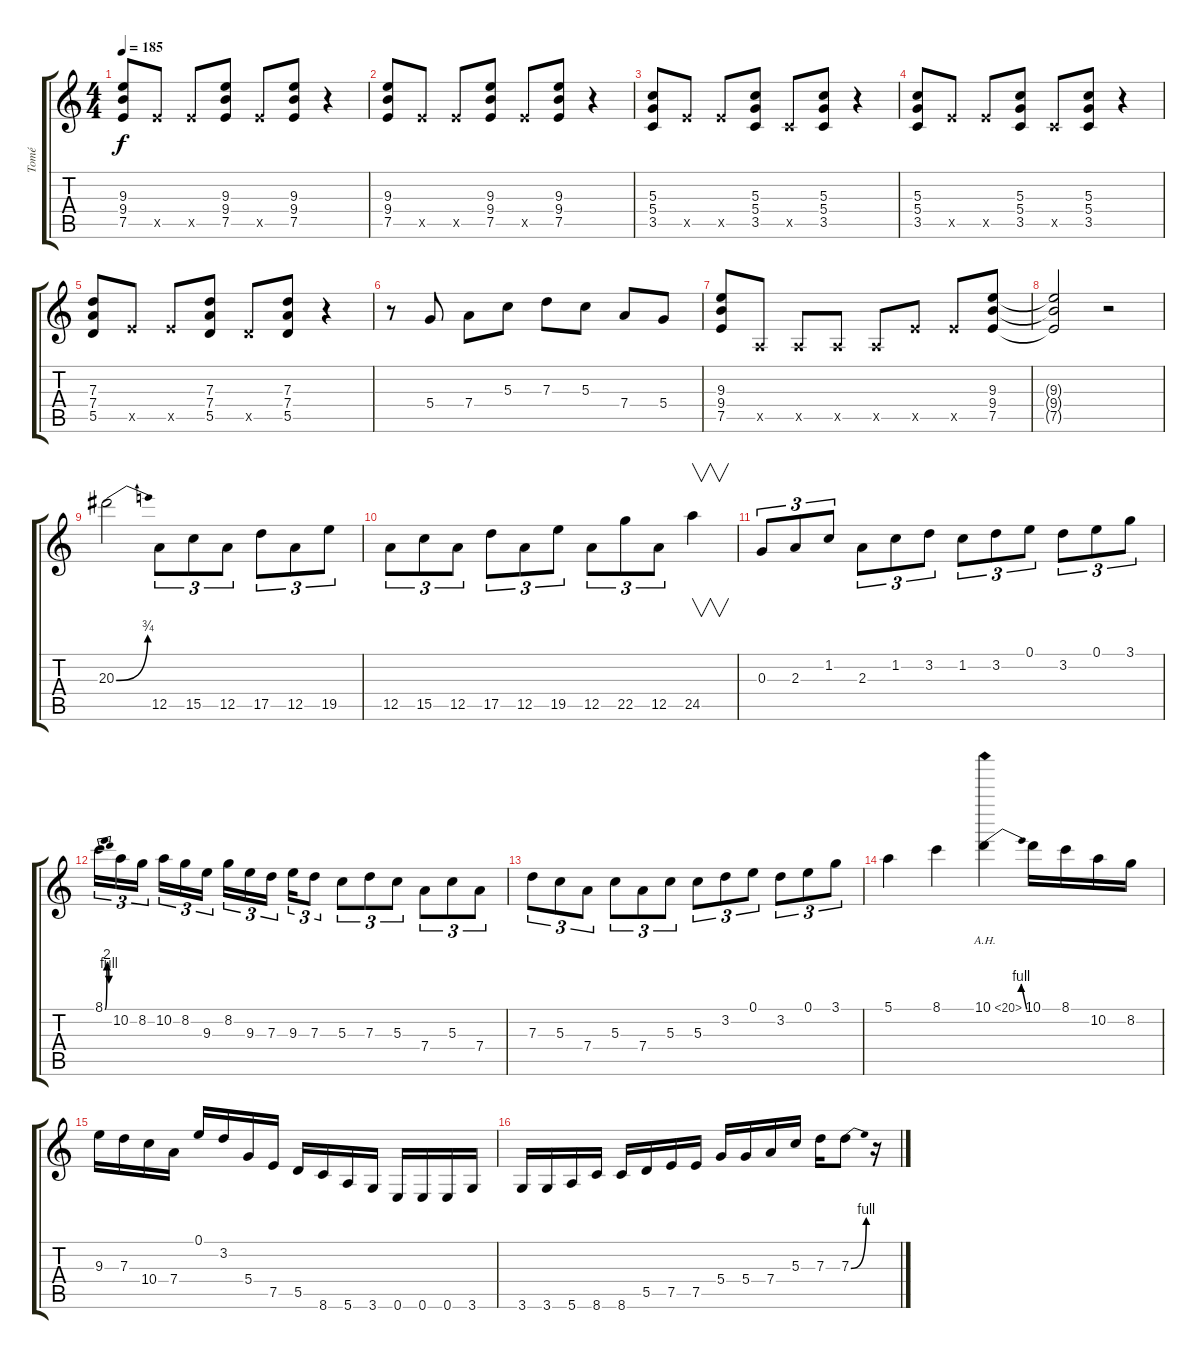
\track ("Tomé" "Tomé") {instrument overdrivenguitar}
\staff {score tabs}
\tuning (E4 B3 G3 D3 A2 E2) {hide}
\ts (4 4)
\tempo 185
\clef g2
\ks c
(9.3 9.4 7.5).8{dy f} 7.5{x}.8 7.5{x}.8 (9.3 9.4 7.5).8 7.5{x}.8 (9.3 9.4 7.5).8 r.4 |
(9.3 9.4 7.5).8 7.5{x}.8 7.5{x}.8 (9.3 9.4 7.5).8 7.5{x}.8 (9.3 9.4 7.5).8 r.4 |
(5.3 5.4 3.5).8 7.5{x}.8 7.5{x}.8 (5.3 5.4 3.5).8 3.5{x}.8 (5.3 5.4 3.5).8 r.4 |
(5.3 5.4 3.5).8 7.5{x}.8 7.5{x}.8 (5.3 5.4 3.5).8 3.5{x}.8 (5.3 5.4 3.5).8 r.4 |
(7.3 7.4 5.5).8 7.5{x}.8 7.5{x}.8 (7.3 7.4 5.5).8 5.5{x}.8 (7.3 7.4 5.5).8 r.4 |
r.8 5.4.8 7.4.8 5.3.8 7.3.8 5.3.8 7.4.8 5.4.8 |
(9.3 9.4 7.5).8 0.5{x}.8 0.5{x}.8 0.5{x}.8 0.5{x}.8 7.5{x}.8 7.5{x}.8 (9.3 9.4 7.5).8 |
(9.3{t} 9.4{t} 7.5{t}).2 r.2 |
20.3{be (bend 0 0 60 3)}.2 12.5.8{tu (3 2)} 15.5.8{tu (3 2)} 12.5.8{tu (3 2)} 17.5.8{tu (3 2)} 12.5.8{tu (3 2)} 19.5.8{tu (3 2)} |
12.5.8{tu (3 2)} 15.5.8{tu (3 2)} 12.5.8{tu (3 2)} 17.5.8{tu (3 2)} 12.5.8{tu (3 2)} 19.5.8{tu (3 2)} 12.5.8{tu (3 2)} 22.5.8{tu (3 2)} 12.5.8{tu (3 2)} 24.5.4{v} |
0.3.8{tu (3 2)} 2.3.8{tu (3 2)} 1.2.8{tu (3 2)} 2.3.8{tu (3 2)} 1.2.8{tu (3 2)} 3.2.8{tu (3 2)} 1.2.8{tu (3 2)} 3.2.8{tu (3 2)} 0.1.8{tu (3 2)} 3.2.8{tu (3 2)} 0.1.8{tu (3 2)} 3.1.8{tu (3 2)} |
8.1{be (bendrelease 0 0 30 8 30 8 60 4)}.16{tu (3 2)} 10.2.16{tu (3 2)} 8.2.16{tu (3 2)} 10.2.16{tu (3 2)} 8.2.16{tu (3 2)} 9.3.16{tu (3 2)} 8.2.16{tu (3 2)} 9.3.16{tu (3 2)} 7.3.16{tu (3 2)} 9.3.16{tu (3 2)} 7.3.8{tu (3 2)} 5.3.8{tu (3 2)} 7.3.8{tu (3 2)} 5.3.8{tu (3 2)} 7.4.8{tu (3 2)} 5.3.8{tu (3 2)} 7.4.8{tu (3 2)} |
7.3.8{tu (3 2)} 5.3.8{tu (3 2)} 7.4.8{tu (3 2)} 5.3.8{tu (3 2)} 7.4.8{tu (3 2)} 5.3.8{tu (3 2)} 5.3.8{tu (3 2)} 3.2.8{tu (3 2)} 0.1.8{tu (3 2)} 3.2.8{tu (3 2)} 0.1.8{tu (3 2)} 3.1.8{tu (3 2)} |
5.1.4 8.1.4 10.1{be (bend 0 0 60 4) ah 10}.4 10.1.16 8.1.16 10.2.16 8.2.16 |
9.3.16 7.3.16 10.4.16 7.4.16 0.1.16 3.2.16 5.4.16 7.5.16 5.5.16 8.6.16 5.6.16 3.6.16 0.6.16 0.6.16 0.6.16 3.6.16 |
3.6.16 3.6.16 5.6.16 8.6.16 8.6.16 5.5.16 7.5.16 7.5.16 5.4.16 5.4.16 7.4.16 5.3.16 7.3.16 7.3{be (bend 0 0 60 4)}.8 r.16
